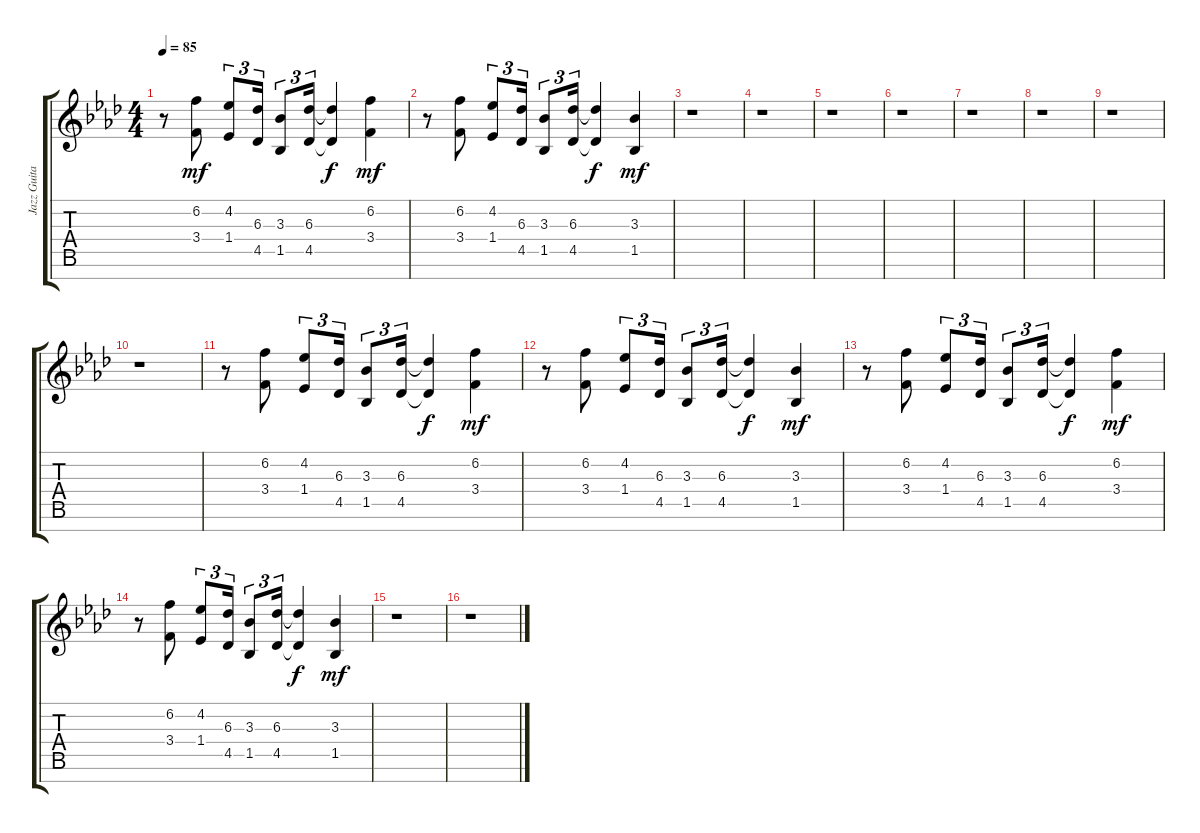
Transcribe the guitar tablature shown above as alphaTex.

\track ("Jazz Guitar" "Jazz Guita") {instrument electricguitarjazz}
\staff {score tabs}
\tuning (E4 B3 G3 D3 A2 E2 B1) {hide}
\ts (4 4)
\tempo 85
\clef g2
\ks ab
r.8{dy mf} (6.2 3.4).8 (4.2 1.4).8{tu (3 2)} (6.3 4.5).16{tu (3 2)} (3.3 1.5).8{tu (3 2)} (6.3 4.5).16{tu (3 2)} (6.3{t} 4.5{t}).4{dy f} (6.2 3.4).4{dy mf} |
r.8 (6.2 3.4).8 (4.2 1.4).8{tu (3 2)} (6.3 4.5).16{tu (3 2)} (3.3 1.5).8{tu (3 2)} (6.3 4.5).16{tu (3 2)} (6.3{t} 4.5{t}).4{dy f} (3.3 1.5).4{dy mf} |
r.1 |
r.1 |
r.1 |
r.1 |
r.1 |
r.1 |
r.1 |
r.1 |
r.8 (6.2 3.4).8 (4.2 1.4).8{tu (3 2)} (6.3 4.5).16{tu (3 2)} (3.3 1.5).8{tu (3 2)} (6.3 4.5).16{tu (3 2)} (6.3{t} 4.5{t}).4{dy f} (6.2 3.4).4{dy mf} |
r.8 (6.2 3.4).8 (4.2 1.4).8{tu (3 2)} (6.3 4.5).16{tu (3 2)} (3.3 1.5).8{tu (3 2)} (6.3 4.5).16{tu (3 2)} (6.3{t} 4.5{t}).4{dy f} (3.3 1.5).4{dy mf} |
r.8 (6.2 3.4).8 (4.2 1.4).8{tu (3 2)} (6.3 4.5).16{tu (3 2)} (3.3 1.5).8{tu (3 2)} (6.3 4.5).16{tu (3 2)} (6.3{t} 4.5{t}).4{dy f} (6.2 3.4).4{dy mf} |
r.8 (6.2 3.4).8 (4.2 1.4).8{tu (3 2)} (6.3 4.5).16{tu (3 2)} (3.3 1.5).8{tu (3 2)} (6.3 4.5).16{tu (3 2)} (6.3{t} 4.5{t}).4{dy f} (3.3 1.5).4{dy mf} |
r.1 |
r.1
